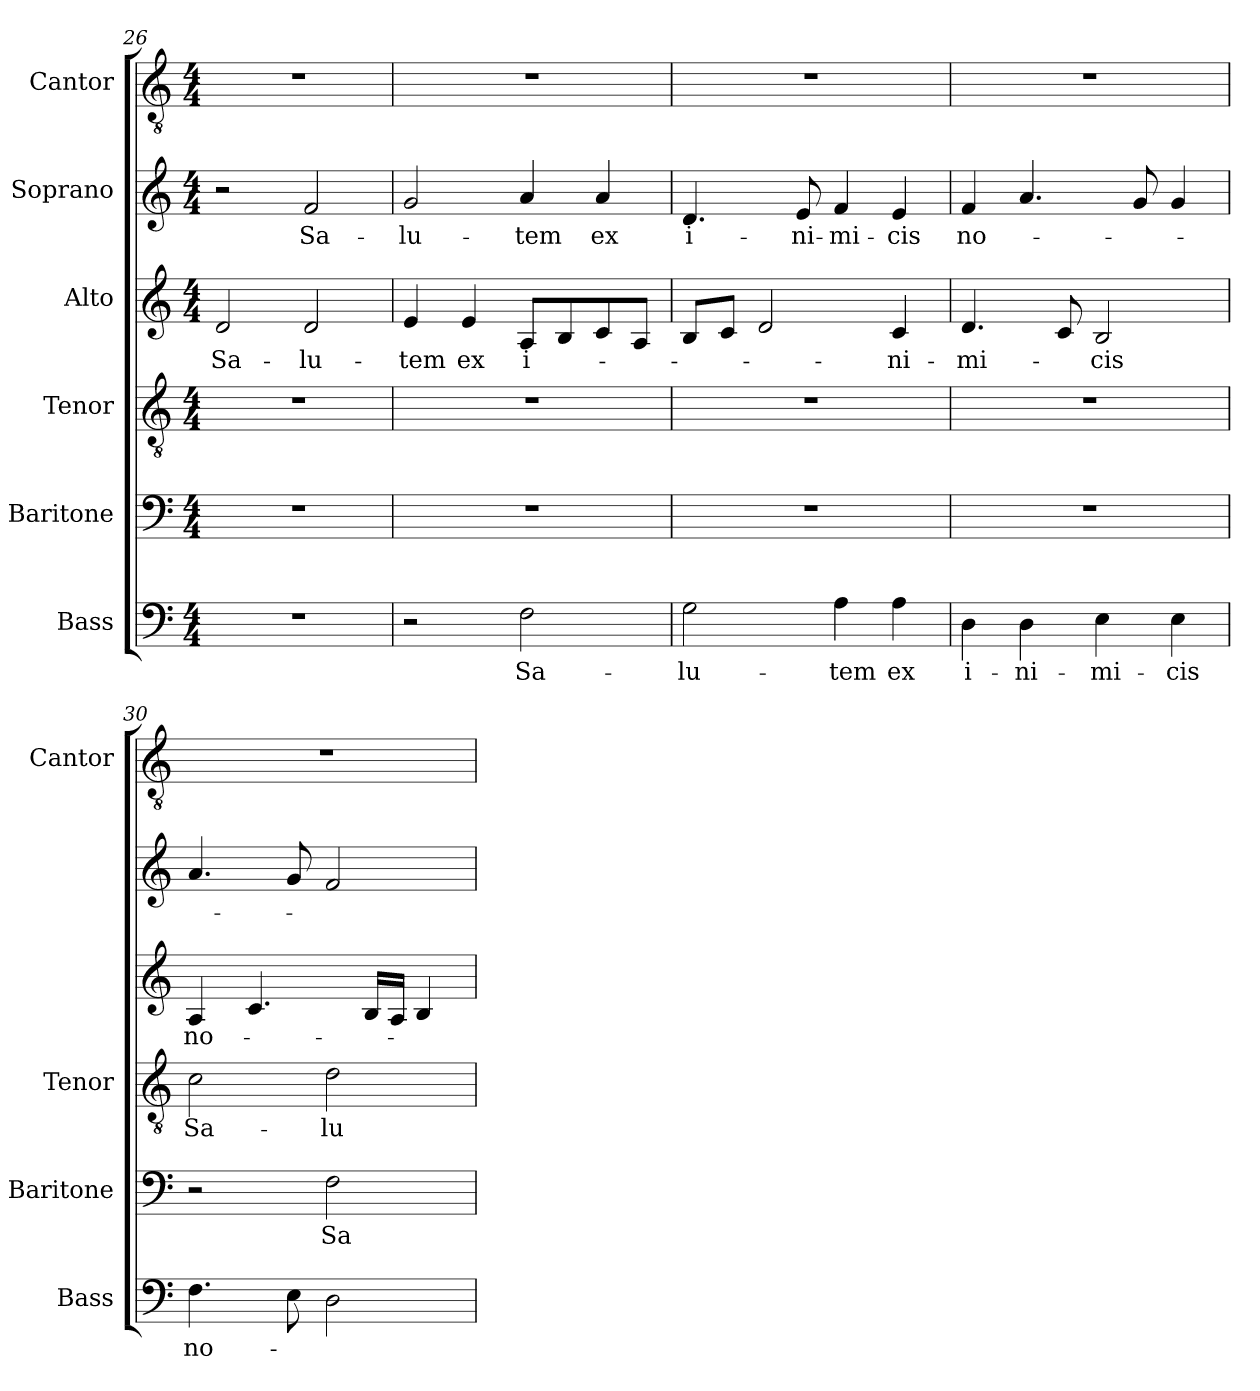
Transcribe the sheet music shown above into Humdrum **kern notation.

**kern	**text	**kern	**text	**kern	**text	**kern	**text	**kern	**text	**kern
*part6	*part6	*part5	*part5	*part4	*part4	*part3	*part3	*part2	*part2	*part1
*staff6	*staff6	*staff5	*staff5	*staff4	*staff4	*staff3	*staff3	*staff2	*staff2	*staff1
*I"Bass	*	*I"Baritone	*	*I"Tenor	*	*I"Alto	*	*I"Soprano	*	*I"Cantor
*I'Bass	*	*I'Baritone	*	*I'Tenor	*	*	*	*	*	*I'Cantor
!!LO:LB:g=z
*clefF4	*	*clefF4	*	*clefGv2	*	*clefG2	*	*clefG2	*	*clefGv2
*ITrd7c12	*	*	*	*	*	*	*	*	*	*ITrd7c12
*k[]	*	*k[]	*	*k[]	*	*k[]	*	*k[]	*	*k[]
*C:	*	*C:	*	*C:	*	*C:	*	*C:	*	*C:
*M4/4	*	*M4/4	*	*M4/4	*	*M4/4	*	*M4/4	*	*M4/4
=26	=26	=26	=26	=26	=26	=26	=26	=26	=26	=26
!	!	!	!	!	!	!	!LO:LY:b:color=#000000	!	!	!
1r	.	1r	.	1r	.	2di/	Sa-	2r	.	1r
!	!	!	!	!	!	!	!LO:LY:b:color=#000000	!	!	!
!	!	!	!	!	!	!	!	!	!LO:LY:b:color=#000000	!
.	.	.	.	.	.	2di/	-lu-	2fi/	Sa-	.
=27	=27	=27	=27	=27	=27	=27	=27	=27	=27	=27
!	!	!	!	!	!	!	!LO:LY:b:color=#000000	!	!	!
!	!	!	!	!	!	!	!	!	!LO:LY:b:color=#000000	!
2r	.	1r	.	1r	.	4ei/	-tem	2gi/	-lu-	1r
!	!	!	!	!	!	!	!LO:LY:b:color=#000000	!	!	!
.	.	.	.	.	.	4ei/	ex	.	.	.
!	!LO:LY:b:color=#000000	!	!	!	!	!	!	!	!	!
!	!	!	!	!	!	!	!LO:LY:b:color=#000000	!	!	!
!	!	!	!	!	!	!	!	!	!LO:LY:b:color=#000000	!
2FFi\	Sa-	.	.	.	.	8Ai/L	i-	4ai/	-tem	.
.	.	.	.	.	.	8Bi/	.	.	.	.
!	!	!	!	!	!	!	!	!	!LO:LY:b:color=#000000	!
.	.	.	.	.	.	8ci/	.	4ai/	ex	.
.	.	.	.	.	.	8Ai/J	.	.	.	.
=28	=28	=28	=28	=28	=28	=28	=28	=28	=28	=28
!	!LO:LY:b:color=#000000	!	!	!	!	!	!	!	!	!
!	!	!	!	!	!	!	!	!	!LO:LY:b:color=#000000	!
2GGi\	-lu-	1r	.	1r	.	8Bi/L	.	4.di/	i-	1r
.	.	.	.	.	.	8ci/J	.	.	.	.
.	.	.	.	.	.	2di/	.	.	.	.
!	!	!	!	!	!	!	!	!	!LO:LY:b:color=#000000	!
.	.	.	.	.	.	.	.	8ei/	-ni-	.
!	!LO:LY:b:color=#000000	!	!	!	!	!	!	!	!	!
!	!	!	!	!	!	!	!	!	!LO:LY:b:color=#000000	!
4AAi\	-tem	.	.	.	.	.	.	4fi/	-mi-	.
!	!LO:LY:b:color=#000000	!	!	!	!	!	!	!	!	!
!	!	!	!	!	!	!	!LO:LY:b:color=#000000	!	!	!
!	!	!	!	!	!	!	!	!	!LO:LY:b:color=#000000	!
4AAi\	ex	.	.	.	.	4ci/	-ni-	4ei/	-cis	.
=29	=29	=29	=29	=29	=29	=29	=29	=29	=29	=29
!	!LO:LY:b:color=#000000	!	!	!	!	!	!	!	!	!
!	!	!	!	!	!	!	!LO:LY:b:color=#000000	!	!	!
!	!	!	!	!	!	!	!	!	!LO:LY:b:color=#000000	!
4DDi\	i-	1r	.	1r	.	4.di/	-mi-	4fi/	no-	1r
!	!LO:LY:b:color=#000000	!	!	!	!	!	!	!	!	!
4DDi\	-ni-	.	.	.	.	.	.	4.ai/	.	.
.	.	.	.	.	.	8ci/	.	.	.	.
!	!LO:LY:b:color=#000000	!	!	!	!	!	!	!	!	!
!	!	!	!	!	!	!	!LO:LY:b:color=#000000	!	!	!
4EEi\	-mi-	.	.	.	.	2Bi/	-cis	.	.	.
.	.	.	.	.	.	.	.	8gi/	.	.
!	!LO:LY:b:color=#000000	!	!	!	!	!	!	!	!	!
4EEi\	-cis	.	.	.	.	.	.	4gi/	.	.
=30	=30	=30	=30	=30	=30	=30	=30	=30	=30	=30
!	!LO:LY:b:color=#000000	!	!	!	!	!	!	!	!	!
!	!	!	!	!	!LO:LY:b:color=#000000	!	!	!	!	!
!	!	!	!	!	!	!	!LO:LY:b:color=#000000	!	!	!
4.FFi\	no-	2r	.	2ci\	Sa-	4Ai/	no-	4.ai/	.	1r
.	.	.	.	.	.	4.ci/	.	.	.	.
8EEi\	.	.	.	.	.	.	.	8gi/	.	.
!	!	!	!LO:LY:b:color=#000000	!	!	!	!	!	!	!
!	!	!	!	!	!LO:LY:b:color=#000000	!	!	!	!	!
2DDi\	.	2Fi\	Sa-	2di\	-lu-	.	.	2fi/	.	.
.	.	.	.	.	.	16Bi/LL	.	.	.	.
.	.	.	.	.	.	16Ai/JJ	.	.	.	.
.	.	.	.	.	.	4Bi/	.	.	.	.
=	=	=	=	=	=	=	=	=	=	=
*-	*-	*-	*-	*-	*-	*-	*-	*-	*-	*-
